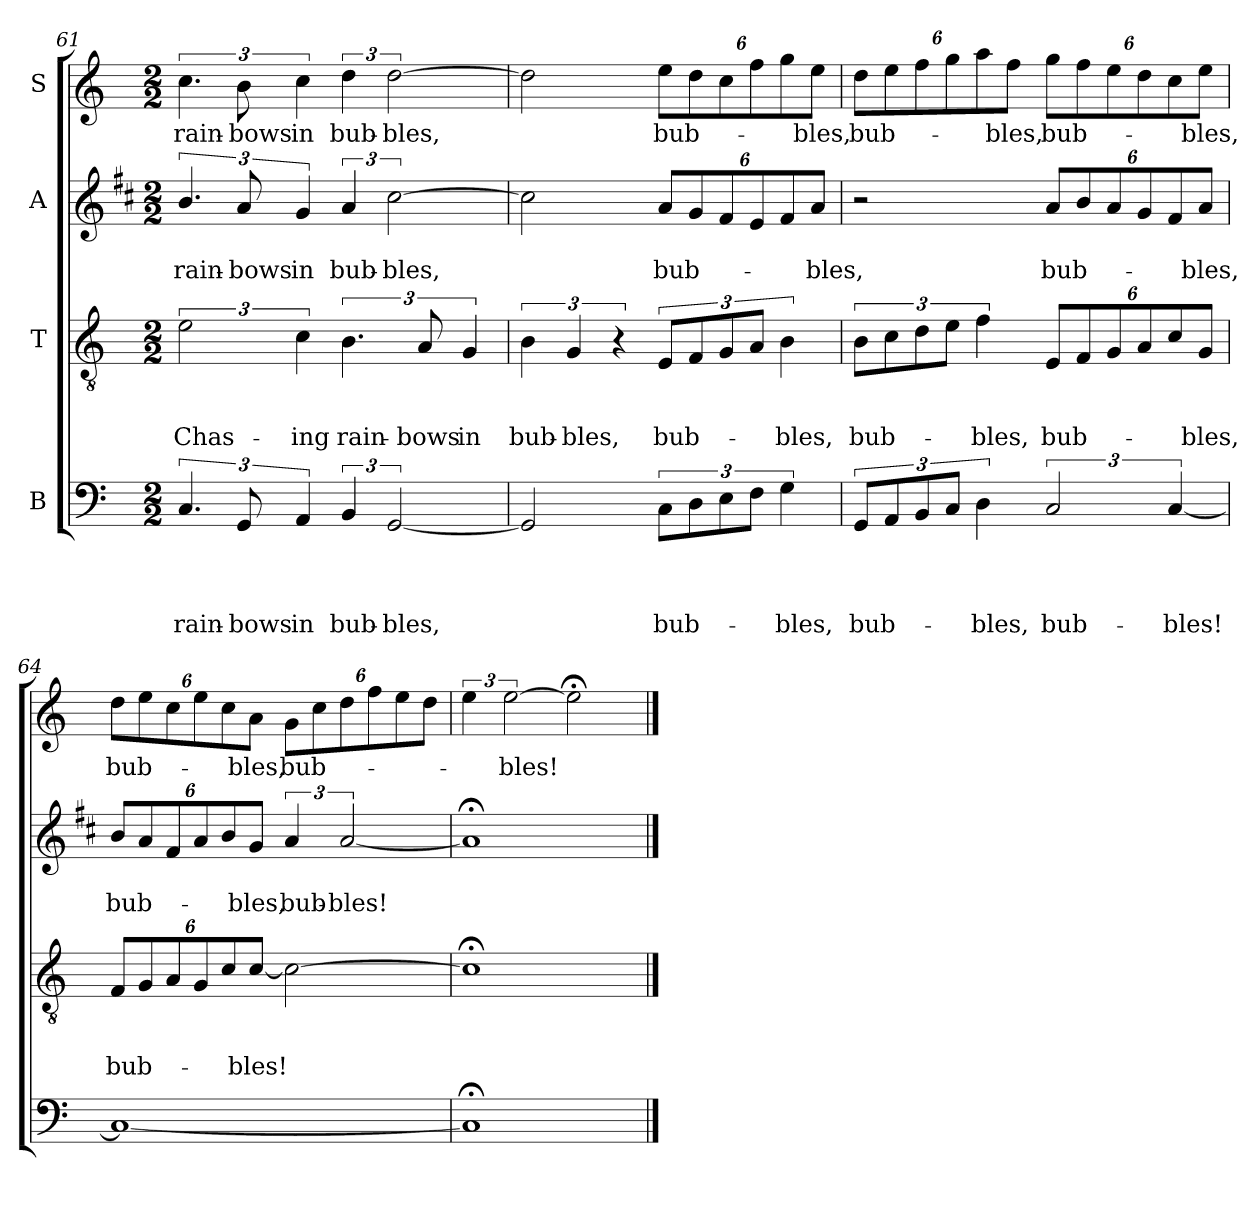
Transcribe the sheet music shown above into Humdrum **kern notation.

**kern	**text	**text	**text	**text	**kern	**text	**text	**text	**kern	**text	**text	**kern	**text
*part4	*part4	*part4	*part4	*part4	*part3	*part3	*part3	*part3	*part2	*part2	*part2	*part1	*part1
*staff4	*staff4	*staff4	*staff4	*staff4	*staff3	*staff3	*staff3	*staff3	*staff2	*staff2	*staff2	*staff1	*staff1
*I"B	*	*	*	*	*I"T	*	*	*	*I"A	*	*	*I"S	*
*clefF4	*	*	*	*	*clefGv2	*	*	*	*clefG2	*	*	*clefG2	*
*	*	*	*	*	*	*	*	*	*ITrd1c2	*	*	*	*
*k[]	*	*	*	*	*k[]	*	*	*	*k[]	*	*	*k[]	*
*C:	*	*	*	*	*C:	*	*	*	*C:	*	*	*C:	*
*M2/2	*	*	*	*	*M2/2	*	*	*	*M2/2	*	*	*M2/2	*
=61	=61	=61	=61	=61	=61	=61	=61	=61	=61	=61	=61	=61	=61
!	!	!	!	!LO:LY:b	!	!	!	!LO:LY:b	!	!	!LO:LY:b	!	!LO:LY:b
6.C/	.	.	.	rain-	3e\	.	.	Chas-	6.a/	.	rain-	6.cc\	rain-
!	!	!	!	!LO:LY:b	!	!	!	!	!	!	!LO:LY:b	!	!LO:LY:b
12GG/	.	.	.	-bows	.	.	.	.	12g/	.	-bows	12b\	-bows
!	!	!	!	!LO:LY:b	!	!	!	!LO:LY:b	!	!	!LO:LY:b	!	!LO:LY:b
6AA/	.	.	.	in	6c\	.	.	-ing	6f/	.	in	6cc\	in
!	!	!	!	!LO:LY:b	!	!	!	!LO:LY:b	!	!	!LO:LY:b	!	!LO:LY:b
6BB/	.	.	.	bub-	6.B\	.	.	rain-	6g/	.	bub-	6dd\	bub-
!	!	!	!	!LO:LY:b	!	!	!	!	!	!	!LO:LY:b	!	!LO:LY:b
[3GG/	.	.	.	-bles,	.	.	.	.	[3b\	.	-bles,	[3dd\	-bles,
!	!	!	!	!	!	!	!	!LO:LY:b	!	!	!	!	!
.	.	.	.	.	12A/	.	.	-bows	.	.	.	.	.
!	!	!	!	!	!	!	!	!LO:LY:b	!	!	!	!	!
.	.	.	.	.	6G/	.	.	in	.	.	.	.	.
=62	=62	=62	=62	=62	=62	=62	=62	=62	=62	=62	=62	=62	=62
!	!	!	!	!	!	!	!	!LO:LY:b	!	!	!	!	!
2GG/]	.	.	.	.	6B\	.	.	bub-	2b\]	.	.	2dd\]	.
!	!	!	!	!	!	!	!	!LO:LY:b	!	!	!	!	!
.	.	.	.	.	6G/	.	.	-bles,	.	.	.	.	.
.	.	.	.	.	6r	.	.	.	.	.	.	.	.
!	!	!	!	!LO:LY:b	!	!	!	!LO:LY:b	!	!	!LO:LY:b	!	!LO:LY:b
12C\L	.	.	.	bub-	12E/L	.	.	bub-	12g/L	.	bub-	12ee\L	bub-
12D\	.	.	.	.	12F/	.	.	.	12f/	.	.	12dd\	.
12E\	.	.	.	.	12G/	.	.	.	12e/	.	.	12cc\	.
12F\J	.	.	.	.	12A/J	.	.	.	12d/	.	.	12ff\	.
!	!	!	!	!LO:LY:b	!	!	!	!LO:LY:b	!	!	!	!	!
6G\	.	.	.	-bles,	6B\	.	.	-bles,	12e/	.	.	12gg\	.
!	!	!	!	!	!	!	!	!	!	!	!LO:LY:b	!	!LO:LY:b
.	.	.	.	.	.	.	.	.	12g/J	.	-bles,	12ee\J	-bles,
=63	=63	=63	=63	=63	=63	=63	=63	=63	=63	=63	=63	=63	=63
!	!	!	!	!LO:LY:b	!	!	!	!LO:LY:b	!	!	!	!	!LO:LY:b
12GG/L	.	.	.	bub-	12B\L	.	.	bub-	2r	.	.	12dd\L	bub-
12AA/	.	.	.	.	12c\	.	.	.	.	.	.	12ee\	.
12BB/	.	.	.	.	12d\	.	.	.	.	.	.	12ff\	.
12C/J	.	.	.	.	12e\J	.	.	.	.	.	.	12gg\	.
!	!	!	!	!LO:LY:b	!	!	!	!LO:LY:b	!	!	!	!	!
6D\	.	.	.	-bles,	6f\	.	.	-bles,	.	.	.	12aa\	.
!	!	!	!	!	!	!	!	!	!	!	!	!	!LO:LY:b
.	.	.	.	.	.	.	.	.	.	.	.	12ff\J	-bles,
!	!	!	!	!LO:LY:b	!	!	!	!LO:LY:b	!	!	!LO:LY:b	!	!LO:LY:b
3C/	.	.	.	bub-	12E/L	.	.	bub-	12g/L	.	bub-	12gg\L	bub-
.	.	.	.	.	12F/	.	.	.	12a/	.	.	12ff\	.
.	.	.	.	.	12G/	.	.	.	12g/	.	.	12ee\	.
.	.	.	.	.	12A/	.	.	.	12f/	.	.	12dd\	.
!	!	!	!	!LO:LY:b	!	!	!	!	!	!	!	!	!
[6C/	.	.	.	-bles!	12c/	.	.	.	12e/	.	.	12cc\	.
!	!	!	!	!	!	!	!	!LO:LY:b	!	!	!LO:LY:b	!	!LO:LY:b
.	.	.	.	.	12G/J	.	.	-bles,	12g/J	.	-bles,	12ee\J	-bles,
!!LO:LB:g=z
=64	=64	=64	=64	=64	=64	=64	=64	=64	=64	=64	=64	=64	=64
!	!	!	!	!	!	!	!	!LO:LY:b	!	!	!LO:LY:b	!	!LO:LY:b
1C_	.	.	.	.	12F/L	.	.	bub-	12a/L	.	bub-	12dd\L	bub-
.	.	.	.	.	12G/	.	.	.	12g/	.	.	12ee\	.
.	.	.	.	.	12A/	.	.	.	12e/	.	.	12cc\	.
.	.	.	.	.	12G/	.	.	.	12g/	.	.	12ee\	.
.	.	.	.	.	12c/	.	.	.	12a/	.	.	12cc\	.
!	!	!	!	!	!	!	!	!LO:LY:b	!	!	!LO:LY:b	!	!LO:LY:b
.	.	.	.	.	[12c/J	.	.	-bles!	12f/J	.	-bles,	12a\J	-bles,
!	!	!	!	!	!	!	!	!	!	!	!LO:LY:b	!	!LO:LY:b
.	.	.	.	.	2c\_	.	.	.	6g/	.	bub-	12g\L	bub-
.	.	.	.	.	.	.	.	.	.	.	.	12cc\	.
!	!	!	!	!	!	!	!	!	!	!	!LO:LY:b	!	!
.	.	.	.	.	.	.	.	.	[3g/	.	-bles!	12dd\	.
.	.	.	.	.	.	.	.	.	.	.	.	12ff\	.
.	.	.	.	.	.	.	.	.	.	.	.	12ee\	.
.	.	.	.	.	.	.	.	.	.	.	.	12dd\J	.
=65	=65	=65	=65	=65	=65	=65	=65	=65	=65	=65	=65	=65	=65
1C;]	.	.	.	.	1c;<]	.	.	.	1g;]	.	.	6ee\	.
!	!	!	!	!	!	!	!	!	!	!	!	!	!LO:LY:b
.	.	.	.	.	.	.	.	.	.	.	.	[3ee\	-bles!
.	.	.	.	.	.	.	.	.	.	.	.	2ee;<\]	.
==	==	==	==	==	==	==	==	==	==	==	==	==	==
*-	*-	*-	*-	*-	*-	*-	*-	*-	*-	*-	*-	*-	*-
